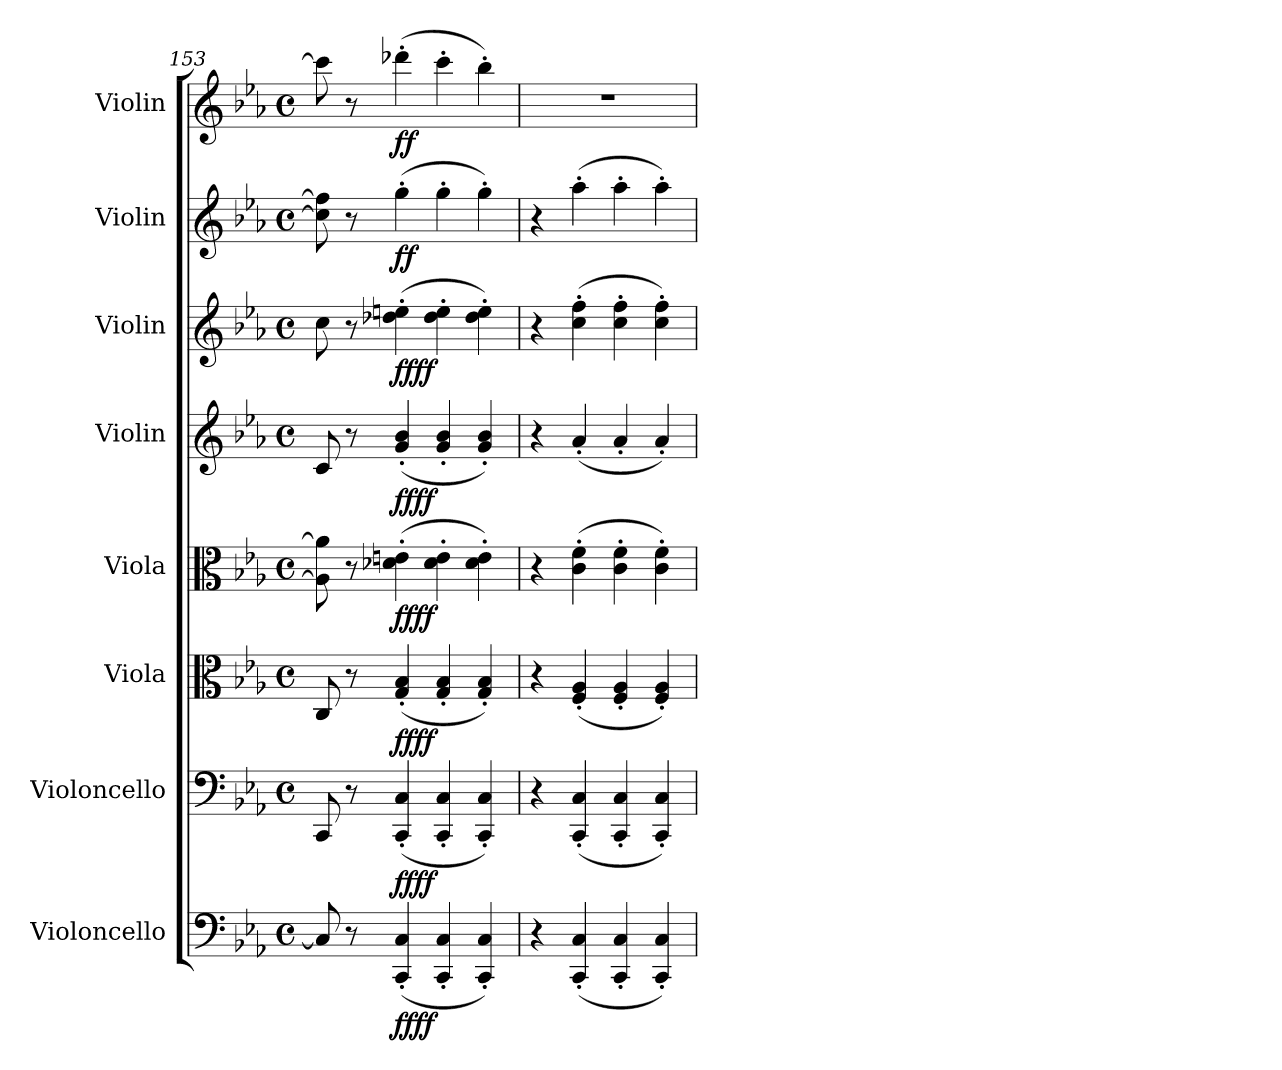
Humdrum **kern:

**kern	**dynam	**kern	**dynam	**kern	**dynam	**kern	**dynam	**kern	**dynam	**kern	**dynam	**kern	**dynam	**kern	**dynam
*part8	*part8	*part7	*part7	*part6	*part6	*part5	*part5	*part4	*part4	*part3	*part3	*part2	*part2	*part1	*part1
*staff8	*staff8	*staff7	*staff7	*staff6	*staff6	*staff5	*staff5	*staff4	*staff4	*staff3	*staff3	*staff2	*staff2	*staff1	*staff1
*I"Violoncello	*	*I"Violoncello	*	*I"Viola	*	*I"Viola	*	*I"Violin	*	*I"Violin	*	*I"Violin	*	*I"Violin	*
*I'Vc.	*	*I'Vc.	*	*I'Vla.	*	*I'Vla.	*	*I'Vln.	*	*I'Vln.	*	*I'Vln.	*	*I'Vln.	*
*clefF4	*	*clefF4	*	*clefC3	*	*clefC3	*	*clefG2	*	*clefG2	*	*clefG2	*	*clefG2	*
*k[b-e-a-]	*	*k[b-e-a-]	*	*k[b-e-a-]	*	*k[b-e-a-]	*	*k[b-e-a-]	*	*k[b-e-a-]	*	*k[b-e-a-]	*	*k[b-e-a-]	*
*M4/4	*	*M4/4	*	*M4/4	*	*M4/4	*	*M4/4	*	*M4/4	*	*M4/4	*	*M4/4	*
*met(c)	*	*met(c)	*	*met(c)	*	*met(c)	*	*met(c)	*	*met(c)	*	*met(c)	*	*met(c)	*
=153	=153	=153	=153	=153	=153	=153	=153	=153	=153	=153	=153	=153	=153	=153	=153
8C/]	.	8CC/	.	8C/	.	8A-\] 8a-\]	.	8c/	.	8cc\	.	8cc\] 8ff\]	.	8ccc\]	.
8r	.	8r	.	8r	.	8r	.	8r	.	8r	.	8r	.	8r	.
!	!LO:DY:b	!	!	!	!	!	!	!	!	!	!	!	!	!	!
!	!LO:DY:n=1:b	!	!LO:DY:b	!	!	!	!	!	!	!	!	!	!	!	!
!	!	!	!LO:DY:n=1:b	!	!LO:DY:b	!	!	!	!	!	!	!	!	!	!
!	!	!	!	!	!LO:DY:n=1:b	!	!LO:DY:b	!	!	!	!	!	!	!	!
!	!	!	!	!	!	!	!LO:DY:n=1:b	!	!LO:DY:b	!	!	!	!	!	!
!	!	!	!	!	!	!	!	!	!LO:DY:n=1:b	!	!LO:DY:b	!	!	!	!
!	!	!	!	!	!	!	!	!	!	!	!LO:DY:n=1:b	!	!LO:DY:b	!	!LO:DY:b
(<4CC/' 4C/'	ff ff	(<4CC/' 4C/'	ff ff	(<4G/' 4B-/'	ff ff	(>4d-X\' 4en\'	ff ff	(<4g/' 4b-/'	ff ff	(>4dd-X\' 4een\'	ff ff	(>4gg'\	ff	(>4ddd-X'\	ff
4CC/' 4C/'	.	4CC/' 4C/'	.	4G/' 4B-/'	.	4d-\' 4e\'	.	4g/' 4b-/'	.	4dd-\' 4ee\'	.	4gg'\	.	4ccc'\	.
4CC/' 4C/')	.	4CC/' 4C/')	.	4G/' 4B-/')	.	4d-\' 4e\')	.	4g/' 4b-/')	.	4dd-\' 4ee\')	.	4gg'\)	.	4bb-'\)	.
=154	=154	=154	=154	=154	=154	=154	=154	=154	=154	=154	=154	=154	=154	=154	=154
4r	.	4r	.	4r	.	4r	.	4r	.	4r	.	4r	.	1r	.
(<4CC/' 4C/'	.	(<4CC/' 4C/'	.	(<4F/' 4A-/'	.	(>4c\' 4f\'	.	(<4a-'/	.	(>4cc\' 4ff\'	.	(>4aa-'\	.	.	.
4CC/' 4C/'	.	4CC/' 4C/'	.	4F/' 4A-/'	.	4c\' 4f\'	.	4a-'/	.	4cc\' 4ff\'	.	4aa-'\	.	.	.
4CC/' 4C/')	.	4CC/' 4C/')	.	4F/' 4A-/')	.	4c\' 4f\')	.	4a-'/)	.	4cc\' 4ff\')	.	4aa-'\)	.	.	.
=	=	=	=	=	=	=	=	=	=	=	=	=	=	=	=
*-	*-	*-	*-	*-	*-	*-	*-	*-	*-	*-	*-	*-	*-	*-	*-
